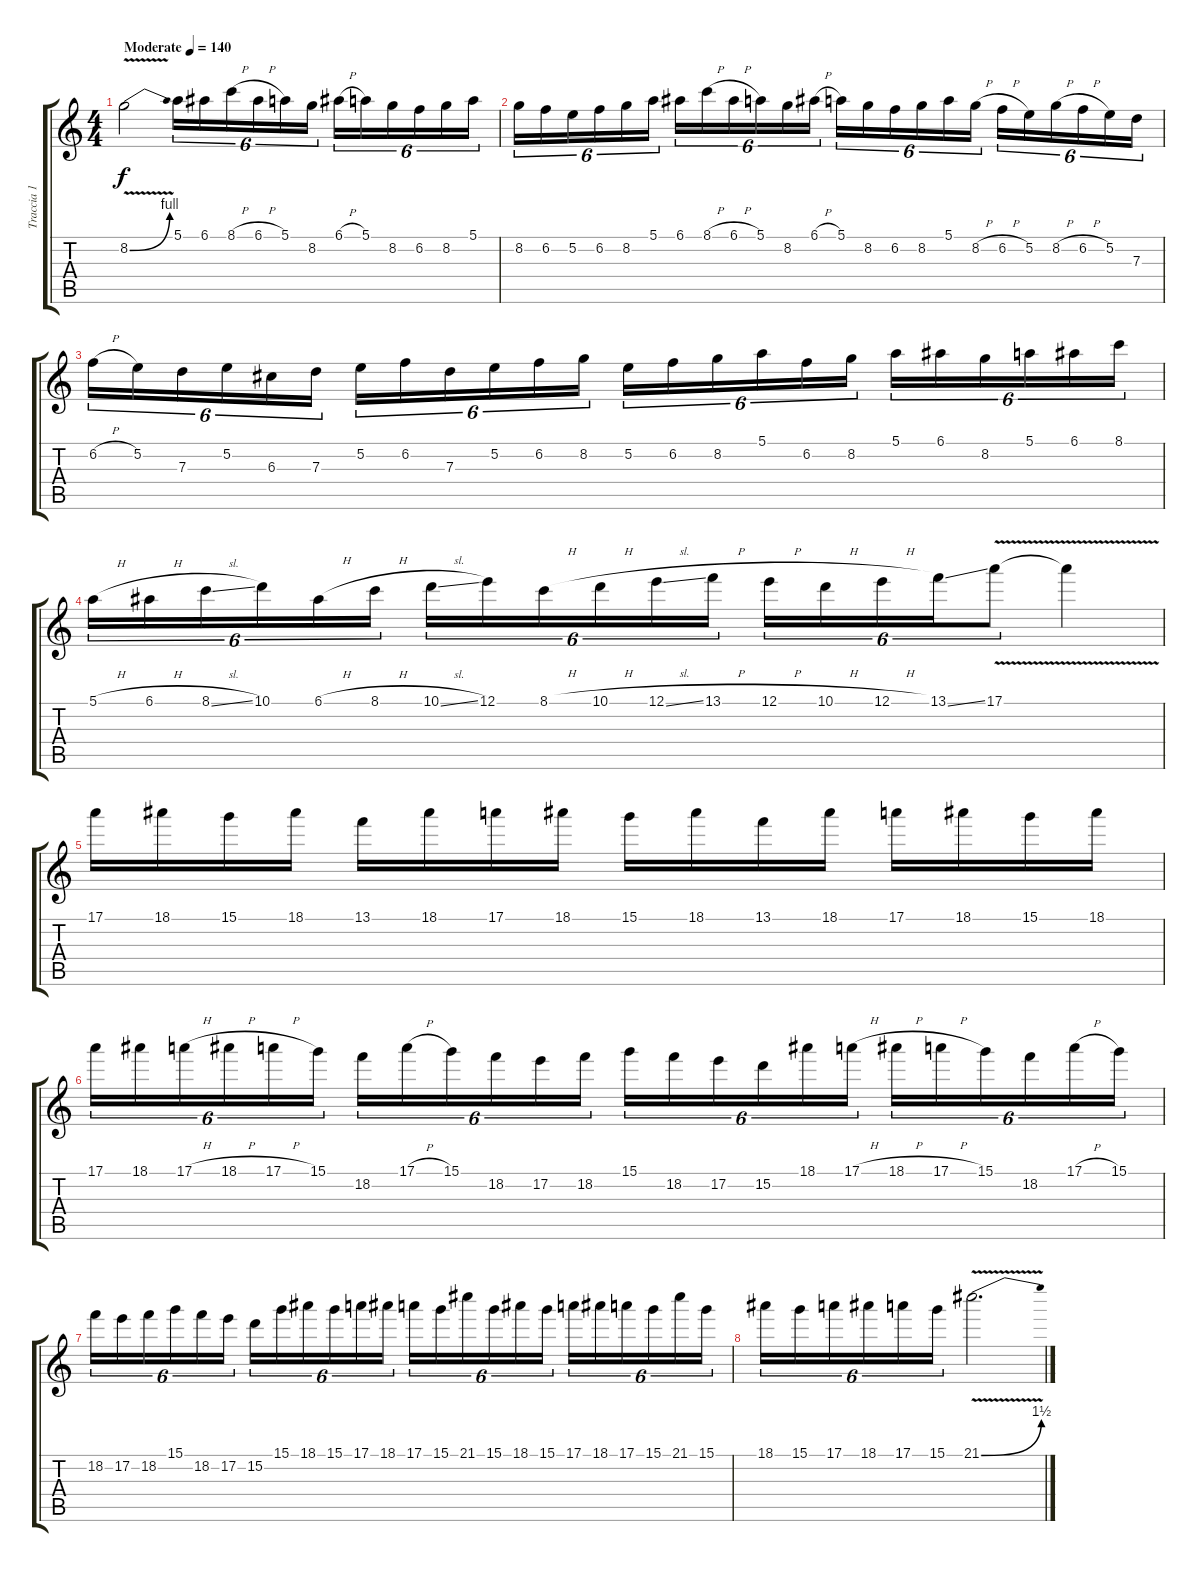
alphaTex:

\track ("Traccia 1" "Traccia 1") {instrument overdrivenguitar}
\staff {score tabs}
\tuning (E4 B3 G3 D3 A2 E2) {hide}
\ts (4 4)
\tempo (140 "Moderate")
\clef g2
\ks c
8.2{be (bend 0 0 60 4) v}.2{dy f instrument overdrivenguitar} 5.1.16{tu (6 4)} 6.1.16{tu (6 4)} 8.1{h}.16{tu (6 4)} 6.1{h}.16{tu (6 4)} 5.1.16{tu (6 4)} 8.2.16{tu (6 4)} 6.1{h}.16{tu (6 4)} 5.1.16{tu (6 4)} 8.2.16{tu (6 4)} 6.2.16{tu (6 4)} 8.2.16{tu (6 4)} 5.1.16{tu (6 4)} |
8.2.16{tu (6 4)} 6.2.16{tu (6 4)} 5.2.16{tu (6 4)} 6.2.16{tu (6 4)} 8.2.16{tu (6 4)} 5.1.16{tu (6 4)} 6.1.16{tu (6 4)} 8.1{h}.16{tu (6 4)} 6.1{h}.16{tu (6 4)} 5.1.16{tu (6 4)} 8.2.16{tu (6 4)} 6.1{h}.16{tu (6 4)} 5.1.16{tu (6 4)} 8.2.16{tu (6 4)} 6.2.16{tu (6 4)} 8.2.16{tu (6 4)} 5.1.16{tu (6 4)} 8.2{h}.16{tu (6 4)} 6.2{h}.16{tu (6 4)} 5.2.16{tu (6 4)} 8.2{h}.16{tu (6 4)} 6.2{h}.16{tu (6 4)} 5.2.16{tu (6 4)} 7.3.16{tu (6 4)} |
6.2{h}.16{tu (6 4)} 5.2.16{tu (6 4)} 7.3.16{tu (6 4)} 5.2.16{tu (6 4)} 6.3.16{tu (6 4)} 7.3.16{tu (6 4)} 5.2.16{tu (6 4)} 6.2.16{tu (6 4)} 7.3.16{tu (6 4)} 5.2.16{tu (6 4)} 6.2.16{tu (6 4)} 8.2.16{tu (6 4)} 5.2.16{tu (6 4)} 6.2.16{tu (6 4)} 8.2.16{tu (6 4)} 5.1.16{tu (6 4)} 6.2.16{tu (6 4)} 8.2.16{tu (6 4)} 5.1.16{tu (6 4)} 6.1.16{tu (6 4)} 8.2.16{tu (6 4)} 5.1.16{tu (6 4)} 6.1.16{tu (6 4)} 8.1.16{tu (6 4)} |
5.1{h}.16{tu (6 4) instrument overdrivenguitar} 6.1{h}.16{tu (6 4)} 8.1{sl}.16{tu (6 4)} 10.1.16{tu (6 4)} 6.1{h}.16{tu (6 4)} 8.1{h}.16{tu (6 4)} 10.1{sl}.16{tu (6 4)} 12.1.16{tu (6 4)} 8.1{h}.16{tu (6 4)} 10.1{h}.16{tu (6 4)} 12.1{sl}.16{tu (6 4)} 13.1{h}.16{tu (6 4)} 12.1{h}.16{tu (6 4)} 10.1{h}.16{tu (6 4)} 12.1{h}.16{tu (6 4)} 13.1{ss}.16{tu (6 4)} 17.1{v}.8{tu (6 4)} 17.1{t}.4 |
17.1.16{instrument overdrivenguitar} 18.1.16 15.1.16 18.1.16 13.1.16 18.1.16 17.1.16 18.1.16 15.1.16 18.1.16 13.1.16 18.1.16 17.1.16 18.1.16 15.1.16 18.1.16 |
17.1.16{tu (6 4)} 18.1.16{tu (6 4)} 17.1{h}.16{tu (6 4)} 18.1{h}.16{tu (6 4)} 17.1{h}.16{tu (6 4)} 15.1.16{tu (6 4)} 18.2.16{tu (6 4)} 17.1{h}.16{tu (6 4)} 15.1.16{tu (6 4)} 18.2.16{tu (6 4)} 17.2.16{tu (6 4)} 18.2.16{tu (6 4)} 15.1.16{tu (6 4)} 18.2.16{tu (6 4)} 17.2.16{tu (6 4)} 15.2.16{tu (6 4)} 18.1.16{tu (6 4)} 17.1{h}.16{tu (6 4)} 18.1{h}.16{tu (6 4)} 17.1{h}.16{tu (6 4)} 15.1.16{tu (6 4)} 18.2.16{tu (6 4)} 17.1{h}.16{tu (6 4)} 15.1.16{tu (6 4)} |
18.2.16{tu (6 4)} 17.2.16{tu (6 4)} 18.2.16{tu (6 4)} 15.1.16{tu (6 4)} 18.2.16{tu (6 4)} 17.2.16{tu (6 4)} 15.2.16{tu (6 4)} 15.1.16{tu (6 4)} 18.1.16{tu (6 4)} 15.1.16{tu (6 4)} 17.1.16{tu (6 4)} 18.1.16{tu (6 4)} 17.1.16{tu (6 4)} 15.1.16{tu (6 4)} 21.1.16{tu (6 4)} 15.1.16{tu (6 4)} 18.1.16{tu (6 4)} 15.1.16{tu (6 4)} 17.1.16{tu (6 4)} 18.1.16{tu (6 4)} 17.1.16{tu (6 4)} 15.1.16{tu (6 4)} 21.1.16{tu (6 4)} 15.1.16{tu (6 4)} |
18.1.16{tu (6 4)} 15.1.16{tu (6 4)} 17.1.16{tu (6 4)} 18.1.16{tu (6 4)} 17.1.16{tu (6 4)} 15.1.16{tu (6 4)} 21.1{be (bend 0 0 60 6) v}.2{d}
